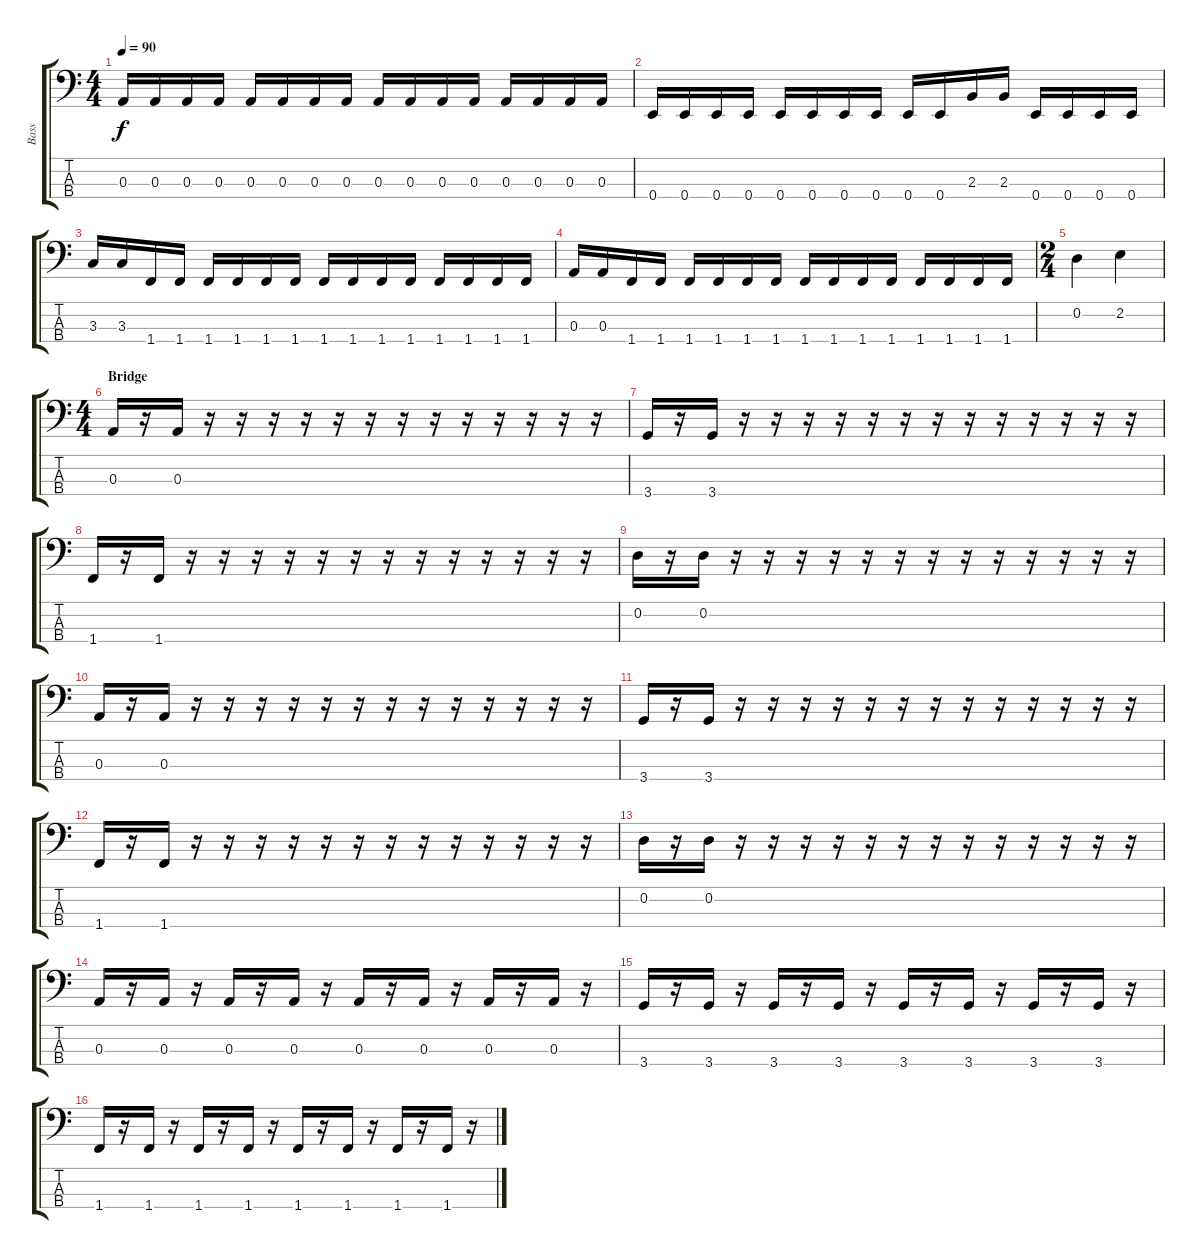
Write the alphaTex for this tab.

\track ("Bass" "Bass") {instrument electricbassfinger}
\staff {score tabs}
\tuning (G2 D2 A1 E1) {hide}
\ts (4 4)
\tempo 90
\clef f4
\ks c
0.3.16{dy f} 0.3.16 0.3.16 0.3.16 0.3.16 0.3.16 0.3.16 0.3.16 0.3.16 0.3.16 0.3.16 0.3.16 0.3.16 0.3.16 0.3.16 0.3.16 |
0.4.16 0.4.16 0.4.16 0.4.16 0.4.16 0.4.16 0.4.16 0.4.16 0.4.16 0.4.16 2.3.16 2.3.16 0.4.16 0.4.16 0.4.16 0.4.16 |
3.3.16 3.3.16 1.4.16 1.4.16 1.4.16 1.4.16 1.4.16 1.4.16 1.4.16 1.4.16 1.4.16 1.4.16 1.4.16 1.4.16 1.4.16 1.4.16 |
0.3.16 0.3.16 1.4.16 1.4.16 1.4.16 1.4.16 1.4.16 1.4.16 1.4.16 1.4.16 1.4.16 1.4.16 1.4.16 1.4.16 1.4.16 1.4.16 |
\ts (2 4)
0.2.4 2.2.4 |
\ts (4 4)
\section ("" "Bridge")
0.3.16 r.16 0.3.16 r.16 r.16 r.16 r.16 r.16 r.16 r.16 r.16 r.16 r.16 r.16 r.16 r.16 |
3.4.16 r.16 3.4.16 r.16 r.16 r.16 r.16 r.16 r.16 r.16 r.16 r.16 r.16 r.16 r.16 r.16 |
1.4.16 r.16 1.4.16 r.16 r.16 r.16 r.16 r.16 r.16 r.16 r.16 r.16 r.16 r.16 r.16 r.16 |
0.2.16 r.16 0.2.16 r.16 r.16 r.16 r.16 r.16 r.16 r.16 r.16 r.16 r.16 r.16 r.16 r.16 |
0.3.16 r.16 0.3.16 r.16 r.16 r.16 r.16 r.16 r.16 r.16 r.16 r.16 r.16 r.16 r.16 r.16 |
3.4.16 r.16 3.4.16 r.16 r.16 r.16 r.16 r.16 r.16 r.16 r.16 r.16 r.16 r.16 r.16 r.16 |
1.4.16 r.16 1.4.16 r.16 r.16 r.16 r.16 r.16 r.16 r.16 r.16 r.16 r.16 r.16 r.16 r.16 |
0.2.16 r.16 0.2.16 r.16 r.16 r.16 r.16 r.16 r.16 r.16 r.16 r.16 r.16 r.16 r.16 r.16 |
0.3.16 r.16 0.3.16 r.16 0.3.16 r.16 0.3.16 r.16 0.3.16 r.16 0.3.16 r.16 0.3.16 r.16 0.3.16 r.16 |
3.4.16 r.16 3.4.16 r.16 3.4.16 r.16 3.4.16 r.16 3.4.16 r.16 3.4.16 r.16 3.4.16 r.16 3.4.16 r.16 |
1.4.16 r.16 1.4.16 r.16 1.4.16 r.16 1.4.16 r.16 1.4.16 r.16 1.4.16 r.16 1.4.16 r.16 1.4.16 r.16
